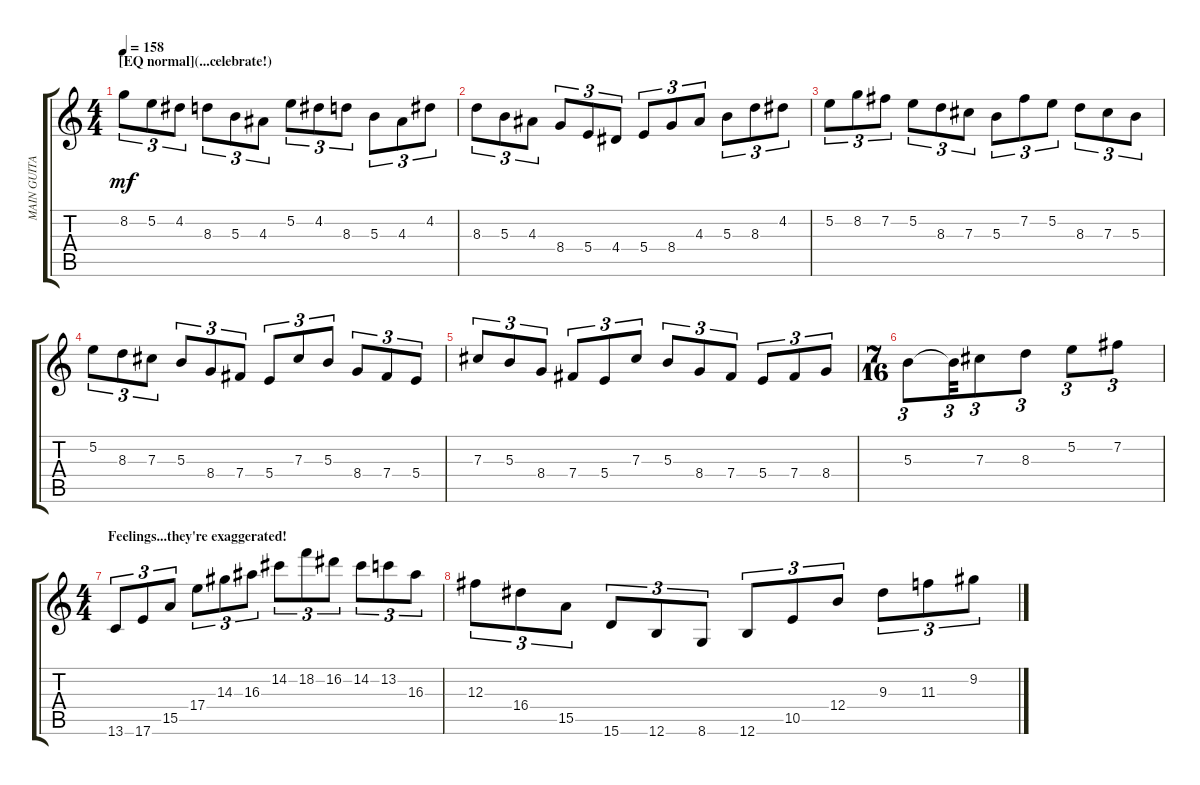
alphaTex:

\track ("MAIN GUITAR" "MAIN GUITA") {instrument distortionguitar}
\staff {score tabs}
\tuning (Eb4 B3 Gb3 B2 Gb2 B1) {hide}
\ts (4 4)
\section ("" "[EQ normal](...celebrate!)")
\tempo 158
\clef g2
\ks c
8.2.8{tu (3 2) dy mf} 5.2.8{tu (3 2)} 4.2.8{tu (3 2)} 8.3.8{tu (3 2)} 5.3.8{tu (3 2)} 4.3.8{tu (3 2)} 5.2.8{tu (3 2)} 4.2.8{tu (3 2)} 8.3.8{tu (3 2)} 5.3.8{tu (3 2)} 4.3.8{tu (3 2)} 4.2.8{tu (3 2)} |
8.3.8{tu (3 2)} 5.3.8{tu (3 2)} 4.3.8{tu (3 2)} 8.4.8{tu (3 2)} 5.4.8{tu (3 2)} 4.4.8{tu (3 2)} 5.4.8{tu (3 2)} 8.4.8{tu (3 2)} 4.3.8{tu (3 2)} 5.3.8{tu (3 2)} 8.3.8{tu (3 2)} 4.2.8{tu (3 2)} |
5.2.8{tu (3 2)} 8.2.8{tu (3 2)} 7.2.8{tu (3 2)} 5.2.8{tu (3 2)} 8.3.8{tu (3 2)} 7.3.8{tu (3 2)} 5.3.8{tu (3 2)} 7.2.8{tu (3 2)} 5.2.8{tu (3 2)} 8.3.8{tu (3 2)} 7.3.8{tu (3 2)} 5.3.8{tu (3 2)} |
5.2.8{tu (3 2)} 8.3.8{tu (3 2)} 7.3.8{tu (3 2)} 5.3.8{tu (3 2)} 8.4.8{tu (3 2)} 7.4.8{tu (3 2)} 5.4.8{tu (3 2)} 7.3.8{tu (3 2)} 5.3.8{tu (3 2)} 8.4.8{tu (3 2)} 7.4.8{tu (3 2)} 5.4.8{tu (3 2)} |
7.3.8{tu (3 2)} 5.3.8{tu (3 2)} 8.4.8{tu (3 2)} 7.4.8{tu (3 2)} 5.4.8{tu (3 2)} 7.3.8{tu (3 2)} 5.3.8{tu (3 2)} 8.4.8{tu (3 2)} 7.4.8{tu (3 2)} 5.4.8{tu (3 2)} 7.4.8{tu (3 2)} 8.4.8{tu (3 2)} |
\ts (7 16)
5.3.8{tu (3 2)} 5.3{t}.32{tu (3 2)} 7.3.8{tu (3 2)} 8.3.8{tu (3 2)} 5.2.8{tu (3 2)} 7.2.8{tu (3 2)} |
\ts (4 4)
\section ("" "Feelings...they're exaggerated!")
13.6.8{tu (3 2)} 17.6.8{tu (3 2)} 15.5.8{tu (3 2)} 17.4.8{tu (3 2)} 14.3.8{tu (3 2)} 16.3.8{tu (3 2)} 14.2.8{tu (3 2)} 18.2.8{tu (3 2)} 16.2.8{tu (3 2)} 14.2.8{tu (3 2)} 13.2.8{tu (3 2)} 16.3.8{tu (3 2)} |
12.3.8{tu (3 2)} 16.4.8{tu (3 2)} 15.5.8{tu (3 2)} 15.6.8{tu (3 2)} 12.6.8{tu (3 2)} 8.6.8{tu (3 2)} 12.6.8{tu (3 2)} 10.5.8{tu (3 2)} 12.4.8{tu (3 2)} 9.3.8{tu (3 2)} 11.3.8{tu (3 2)} 9.2.8{tu (3 2)}
